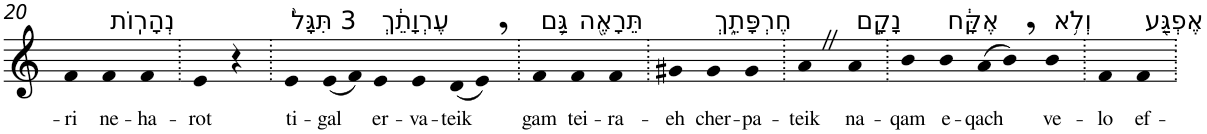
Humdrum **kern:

**kern	**text
*part1	*part1
*staff1	*staff1
*I"Piano	*
*I'Pno	*
!!LO:PB:g=z
*clefG2	*
*k[]	*
=20	=20
!	!LO:LY:b
4f	-ri
!LO:TX:a:t=נְהָרֽוֹת	!
!	!LO:LY:b
4f	ne-
!	!LO:LY:b
4f	-ha-
=21.	=21.
!	!LO:LY:b
4e	-rot
4r	.
=22.	=22.
!LO:TX:a:t=3 תִּגָּל֙	!
!	!LO:LY:b
4e	ti-
!	!LO:LY:b
(8e	-gal
8f)	.
!LO:TX:a:t=עֶרְוָתֵ֔ךְ	!
!	!LO:LY:b
4e	er-
!	!LO:LY:b
4e	-va-
!	!LO:LY:b
(8d	-teik
8e,)	.
=23.	=23.
!LO:TX:a:t=גַּ֥ם	!
!	!LO:LY:b
4f	gam
!LO:TX:a:t=תֵּרָאֶ֖ה	!
!	!LO:LY:b
4f	tei-
!	!LO:LY:b
4f	-ra-
=24.	=24.
!	!LO:LY:b
4g#X	-eh
!LO:TX:a:t=חֶרְפָּתֵ֑ךְ	!
!	!LO:LY:b
4g#	cher-
!	!LO:LY:b
4g#	-pa-
=25.	=25.
!	!LO:LY:b
4aZ	-teik
!LO:TX:a:t=נָקָ֣ם	!
!	!LO:LY:b
4a	na-
=26.	=26.
!	!LO:LY:b
4b	-qam
!LO:TX:a:t=אֶקָּ֔ח	!
!	!LO:LY:b
4b	e-
!	!LO:LY:b
(8a	-qach
8b,)	.
!LO:TX:a:t=וְלֹ֥א	!
!	!LO:LY:b
4b	ve-
=27.	=27.
!	!LO:LY:b
4f	-lo
!LO:TX:a:t=אֶפְגַּ֖ע	!
!	!LO:LY:b
4f	ef-
=.	=.
*-	*-
